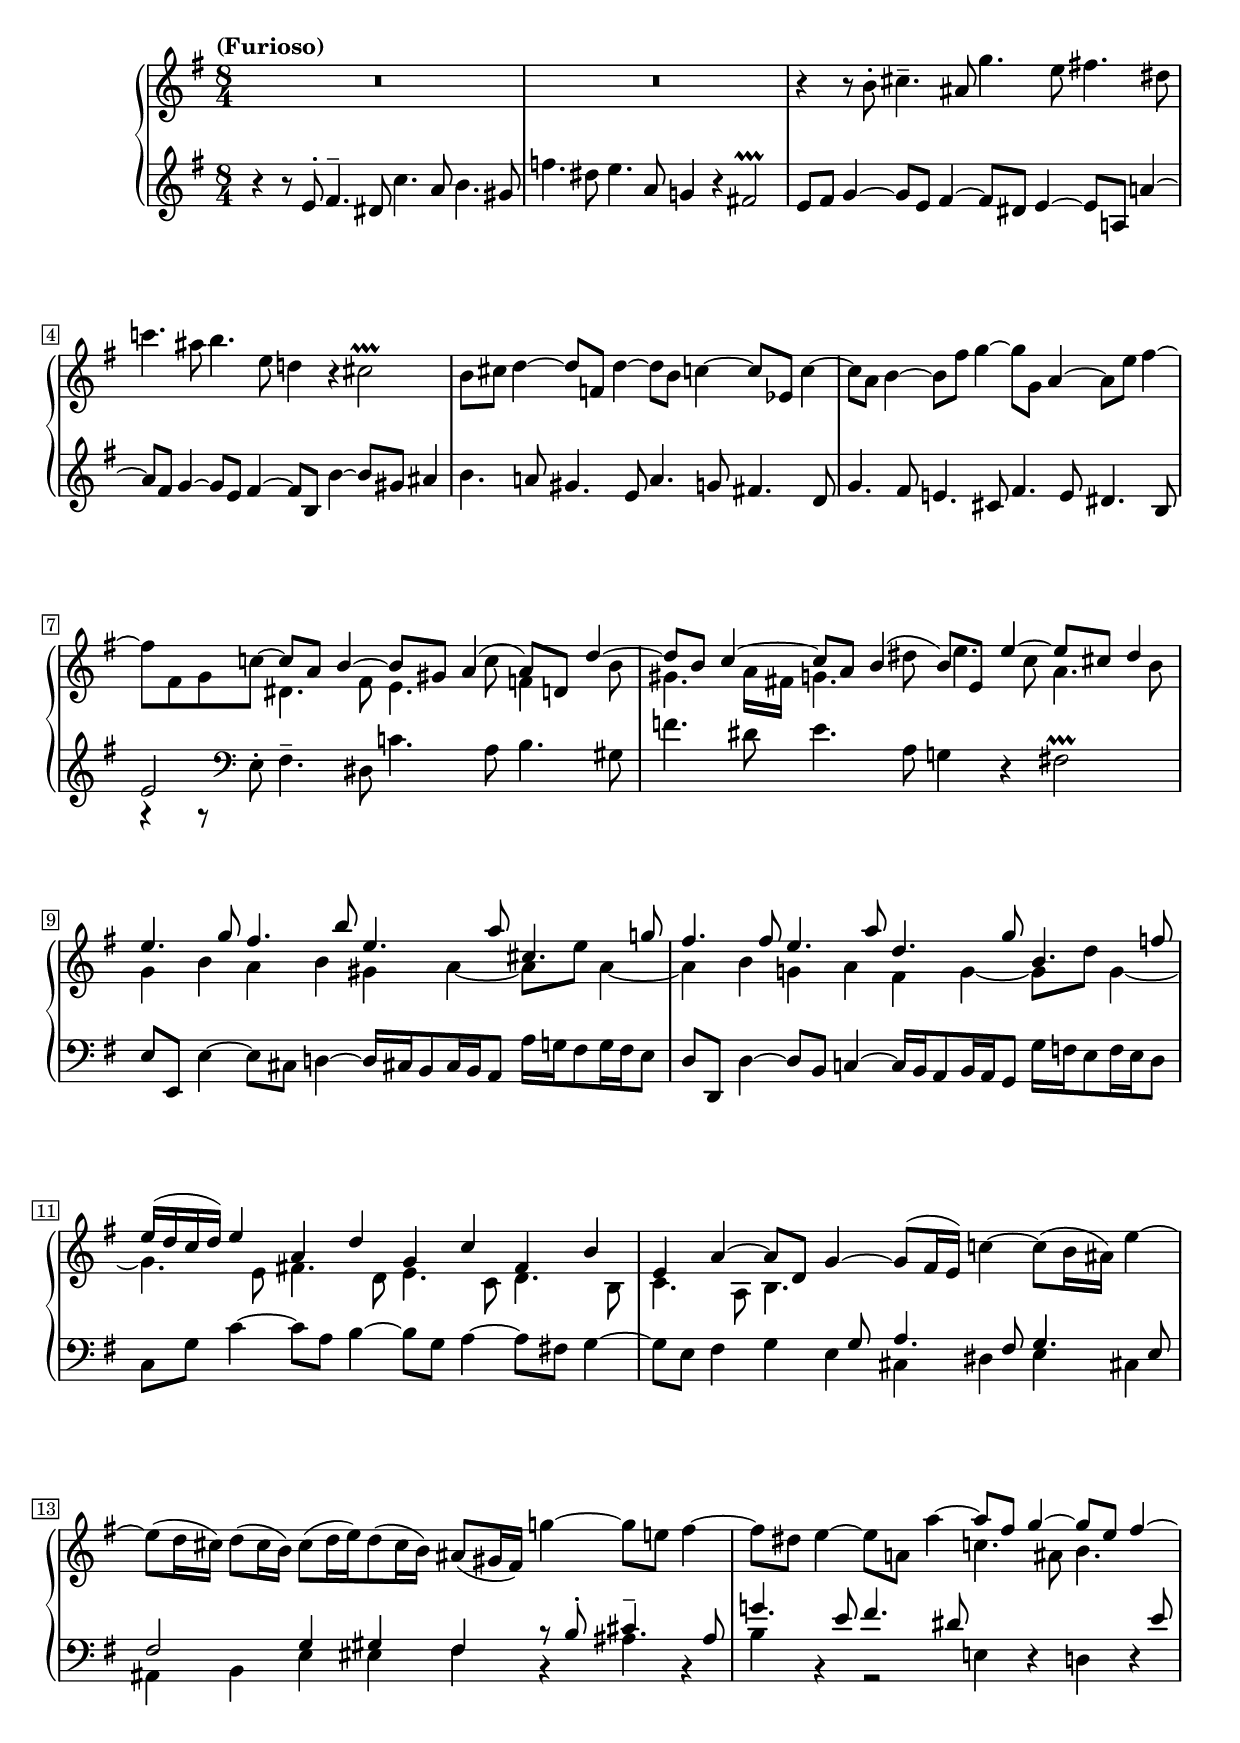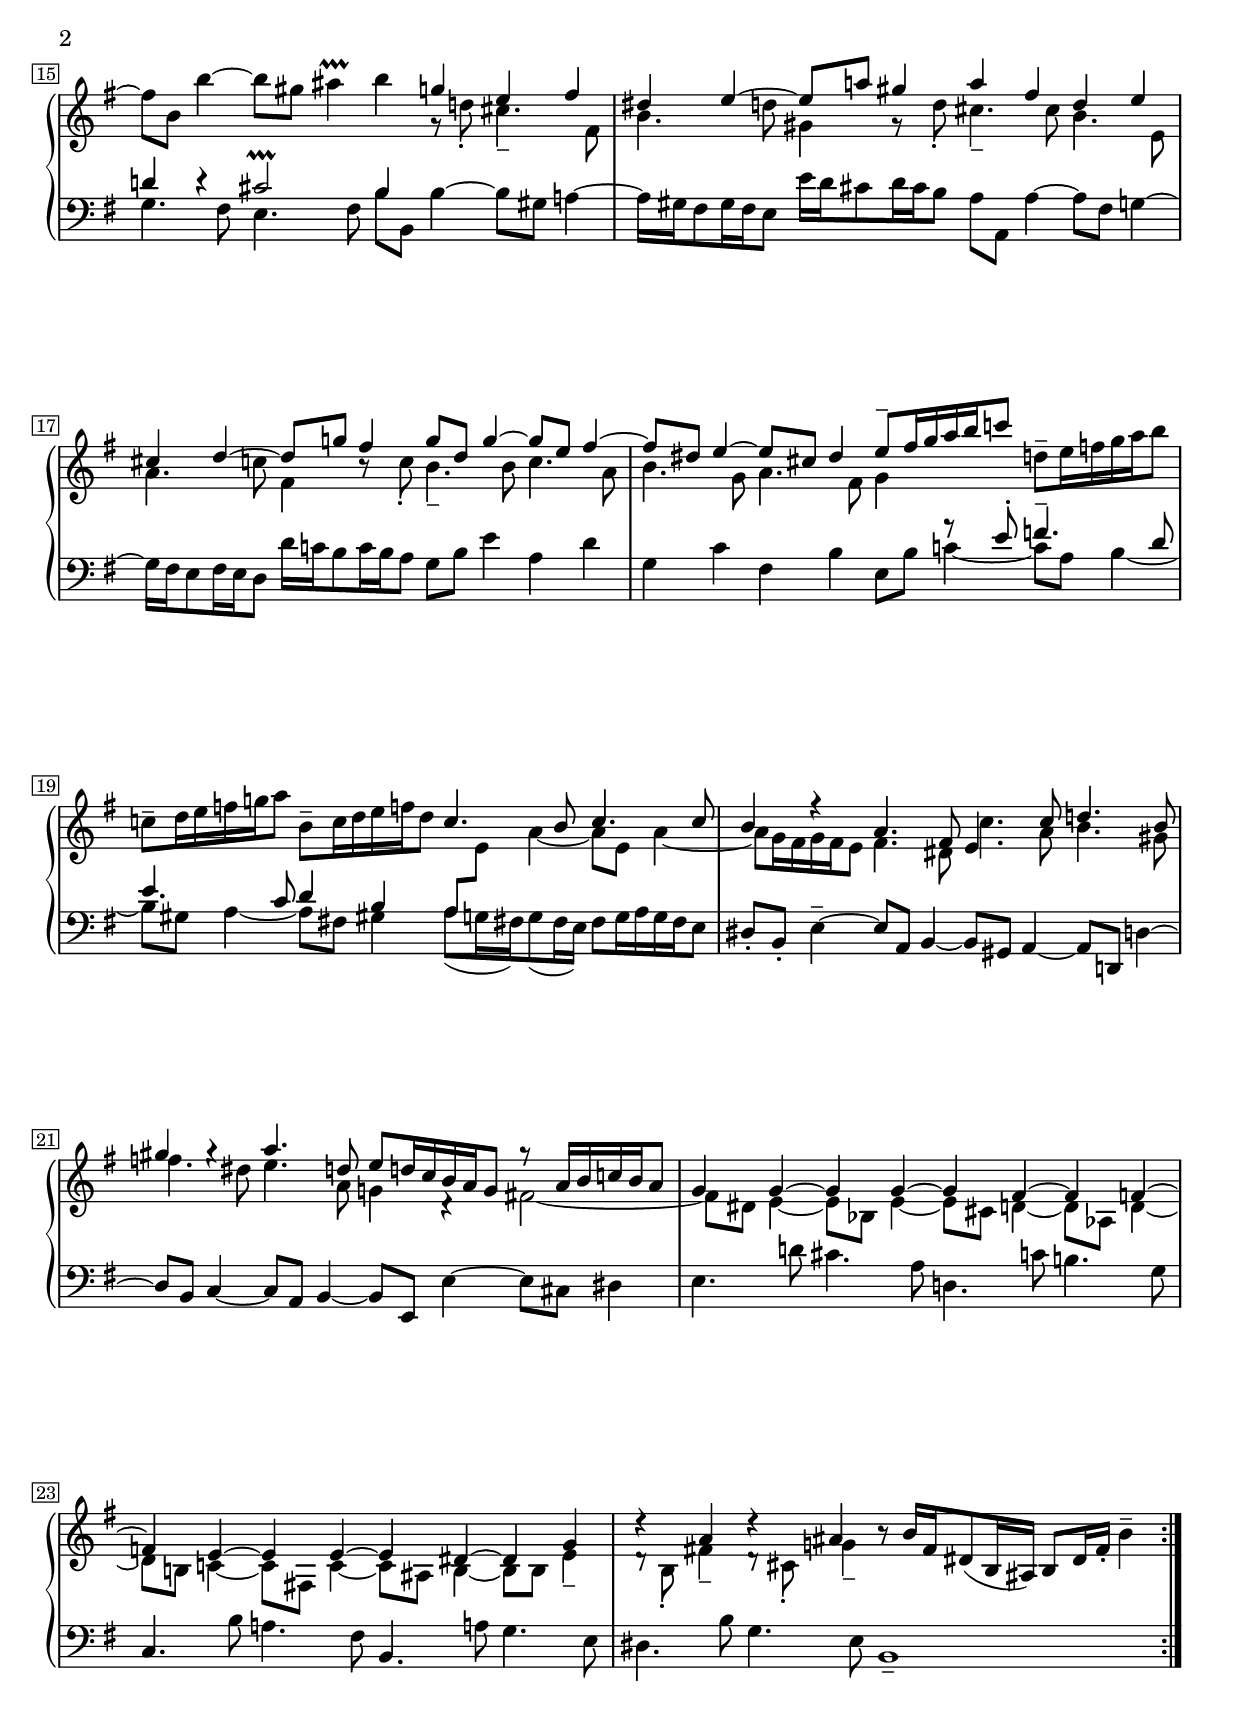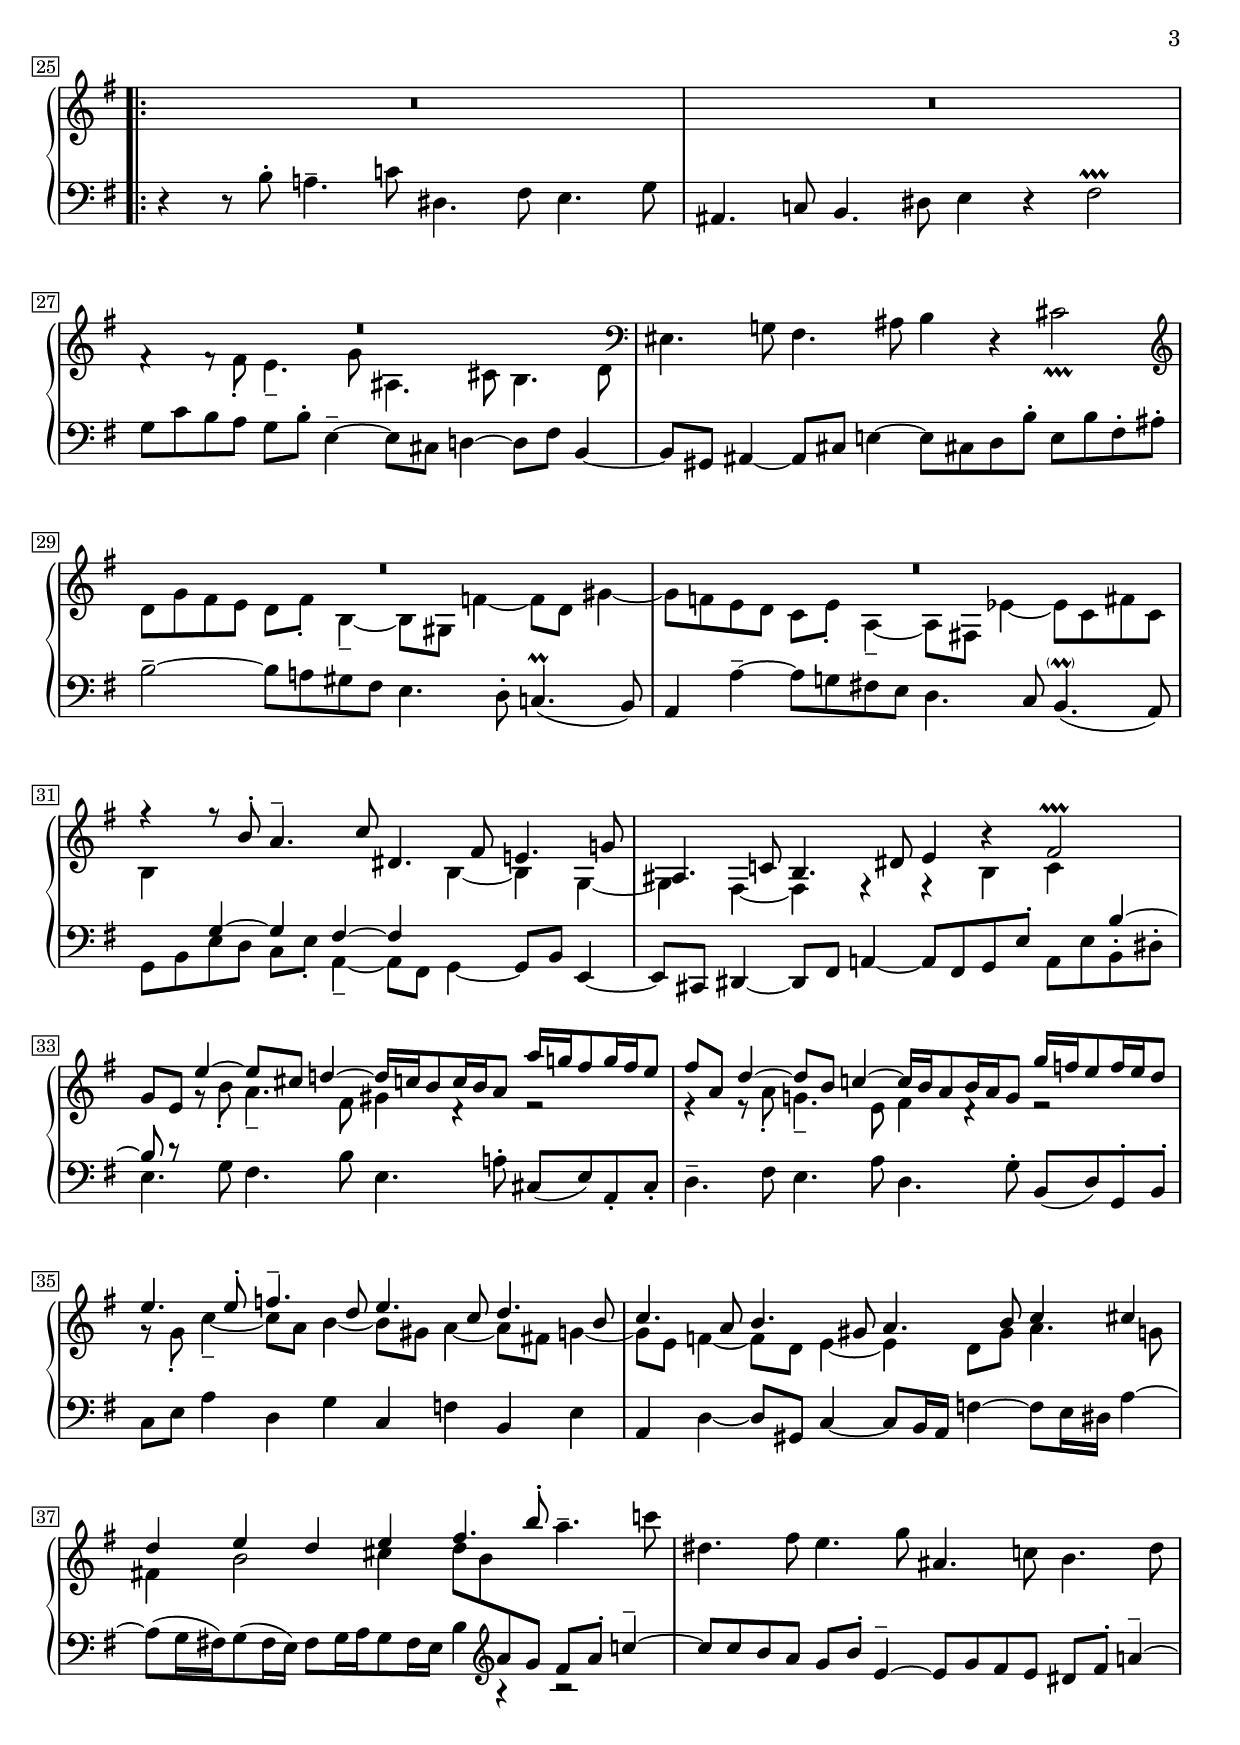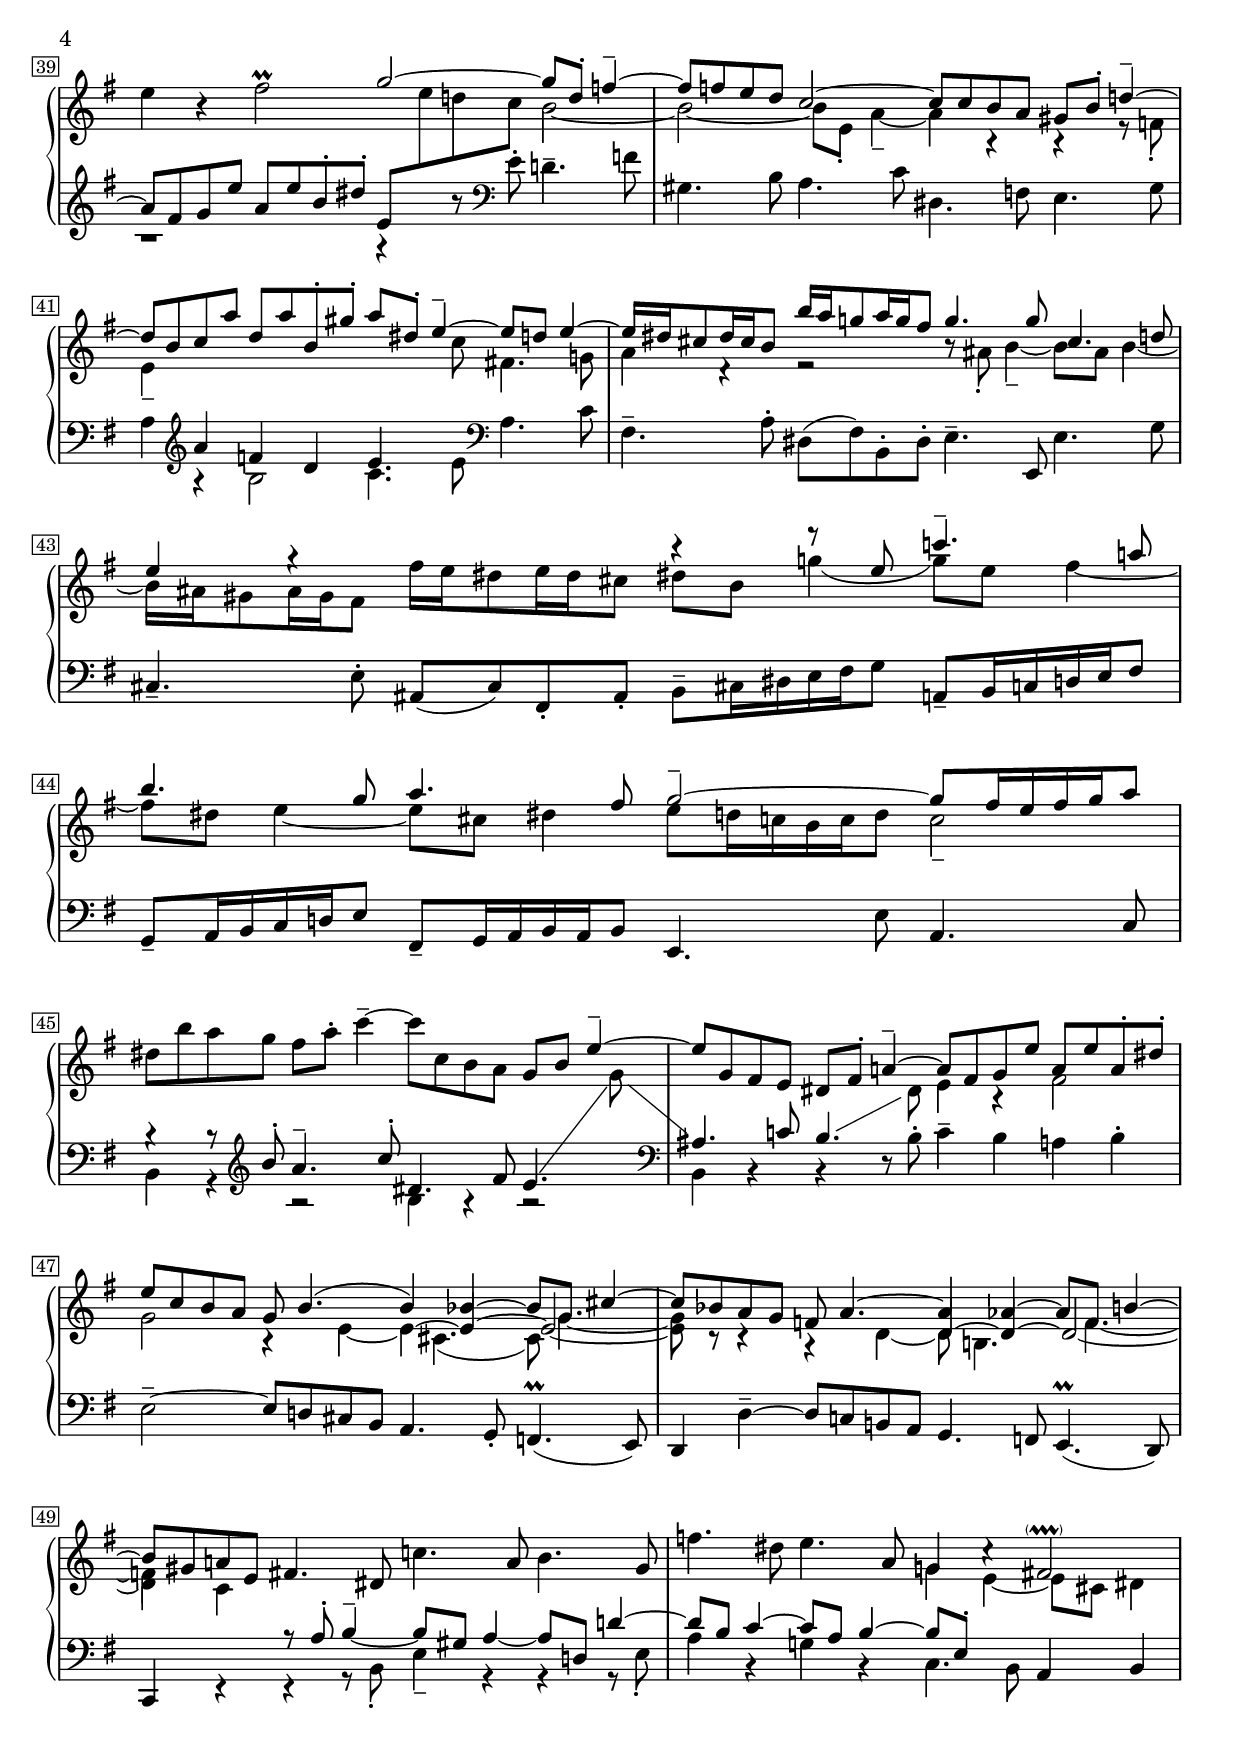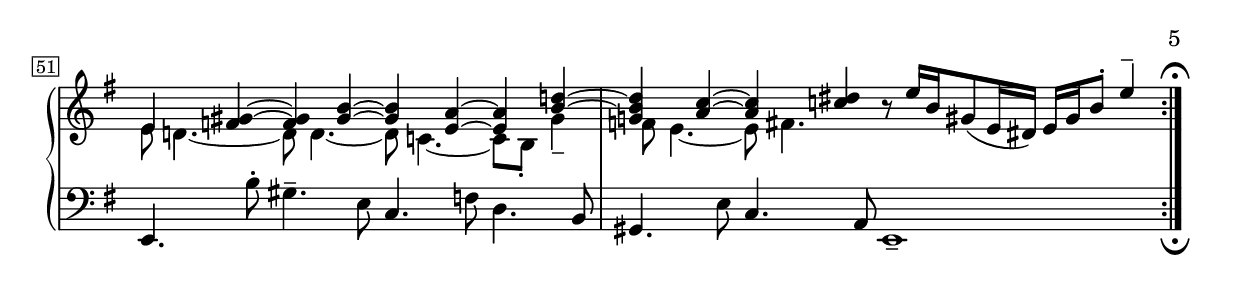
Global = {
  \key e \minor
  \time 8/4
  \include "../global.ly"
}

bottom = { \change Staff = "lower" \stemUp }
top = { \change Staff = "upper" \stemDown }

Sopran = \context Voice = "one" \relative c'' {
  \voiceOne
  \override MultiMeasureRest.staff-position = #0
  \override Rest.staff-position = #0
  \override DynamicText.Y-offset = #-2.4
  \override Hairpin.Y-offset = #-2
  \stemNeutral\tieUp
  \tempo \markup { \bold "(Furioso)" }
  \repeat volta 2
  {
  %1
  | R1*8/4
  | R1*8/4
  | r4 r8 b^. cis4.^- ais8 g'4. e8 fis4. dis8
  | c'!4. ais8 b4. e,8 d!4 r cis2\prallprall
  %5
  | b8[ cis] d4~ d8[ f,!] d'4~ d8[ b] c!4~ c8[ ees,] c'4~
  | c8[ a] b4~ b8[ fis'] g4~ g8[ g,] a4~ a8[ e'] fis4~
  | fis8[ fis, g c!~] \stemUp c[ a] b4~ b8[ gis]
    \once\shape #'((0 . 1) (0 . 1.5) (0 . 1.5) (0 . 1)) Tie
    a4~ a8[ d,!] d'4~
  | d8[ b] c4~ c8[ a]
    \once\shape #'((0 . 2) (0 . 2.5) (0 . 2) (0.4 . 1.5)) Tie
    b4~ \once\override NoteColumn.force-hshift = #0 b8[ e,]
    e'4~ e8[ cis] dis4
  | e4. g8 fis4. b8 e,4. a8 cis,4. g'!8
  %10
  | fis4. 8 e4. a8 d,4. g8 b,4. f'8
  | e16[( d c d)] e4 a, d g, c fis, b
  | e,4 a~ a8 d, g4~ g8[( fis16 e)] \stemNeutral\slurNeutral c'!4~ c8[( b16 ais)] e'4~
  | e8[( d16 cis)] d8[( cis16 b)] cis8[( d16 e) d8( cis16 b)] ais8[( gis16 fis)] g'!4~ g8 e fis4~
  | fis8 dis e4~ e8 a, a'4~ \stemUp a8 fis g4~ g8 e fis4~
  %15
  | \stemNeutral fis8 b, b'4~ b8 gis ais4\prallprall b \stemUp g e fis
  | dis4 e~ e8 a gis4 a fis d e
  | cis4 d~ d8 g fis4 g8 d g4~ g8 e fis4~
  | fis8 dis e4~ e8 cis dis4 e8^-[ fis16 g a b c!8] \stemDown d,8^-[ e16 f g a b8]
  | c,8^-[ d16 e f g a8] b,8^-[ c16 d e f! d8] \stemUp c4. b8 c4. c8
  %20
  | b4 f'\rest a,4. fis8 e4.c'8 d!4. b8
  | gis'4 g\rest a4. d,8 e8[ d!16 c b a g8] g'8\rest a,16[ b c! b a8]
  | g4 g~ g g~ g fis~ fis f~
  | f4 e~ e e~ e dis~ dis g
  | d'4\rest a d\rest ais r8 b16[ fis dis8( b16 ais)] b8 dis16 fis_. \stemDown b4^-
  }
  \pageBreak
  \repeat volta 2
  {
  %25
  | R1*8/4
  | R1*8/4
  | \override MultiMeasureRest.staff-position = #2
    R1*8/4
  | \clef bass s1*8/4
  | R1*8/4
  %30
  | R1*8/4
  | \stemUp f'4\rest f8\rest b,^. a4.^- c8 dis,4. fis8 e4. g8
  | \once\override NoteColumn.force-hshift = #1.5 ais,4. c!8 b4. dis8 e4 r fis2\prallprall
  | g8[ e] e'4~ e8[ cis] d!4~ d16[ c b8 c16 b a8] a'16[ g! fis8 g16 fis e8]
  | fis[ a,] d4~ 8 b c!4~ c16[ b a8 b16 a g8] g'16[ f! e8 f16 e d8]
  %35
  | e4. 8^. f!4.^- d8 e4. c8 d4. b8
  | c4. a8 b4. gis8 a4. b8 c4 cis
  | d e d e fis4. b8^. \stemDown a4.^- c!8
  | \stemNeutral dis,4. fis8 e4. g8 ais,4. c!8 b4. dis8
  | e4 r fis2\prall\prall \stemUp g2~ g8[ d^.] f!4~^-
  %40
  | f8[ f! e d] c2~ 8[ c b a] gis[ b^.] d4~^-
  | d8[ b c a'] d,[ a' b,^. gis'^.] a[ dis,^.] e4~^- 8[ d] e4~
  | e16[ dis cis8 dis16 cis b8] b'16[ a g8 a16 g fis8] g4. 8 cis,4. d!8
  | e4 g\rest s2 b4\rest e8\rest e, c'4.^- a!8
  | b4. g8 a4. fis8 g2~^- g8[ fis16 e fis g a8]
  %45
  | s1 s2 g,8[ b] e4~^-
  | e8[ g, fis e] dis[ fis^.] a4~^- a8[ fis g e'] a,[ e' a,^. dis^.]
  | e[ c b a] g b4.^( b4) bes~ \once\override NoteColumn.force-hshift = #0 bes8[ g] cis4~
  | cis8[ bes a g] f!8 a4.~ a4 aes~ 8[ f] b!4~
  | \stemNeutral b8[ gis a e] fis4. dis8 c'4. a8 b4. gis8
  %50
  | f'!4. dis8 e4. a,8 g!4 c\rest fis,2\parenthesize\prallprall
  | \stemUp e4 <f! gis>~ q <gis b>~ q <e a>~ q <b' d>~
  | <g b d> <a c>~ q <c! dis> r8 e16[ b gis8( e16 dis)] e16[ gis b8^.] e4^-
    \override Score.TextMark.self-alignment-X = #CENTER
    \textEndMark \markup { \musicglyph "scripts.ufermata" }
  }
  \fine
}

Alto = \context Voice = "two" \relative c' {
  \voiceTwo
  \override MultiMeasureRest.staff-position = #0
  \override Rest.staff-position = #0
  %1
  | s1*8/4*6
  %7
  | s2 dis4. fis8 e4. c'8 f,!4 s8 b8
  | gis4. a16[ fis] g!4. dis'8
    \once\override NoteColumn.force-hshift = #1.2 e4.
    c8 a4. b8
  | g4 b a b gis a~ a8 e' a,4~
  %10
  | a4 b g a fis g~ g8 d' g,4~
  | g4. e8 fis!4. d8 e4. c8 d4. b8
  | c4. a8 b4. \bottom g8 a4. fis8 g4. e8
  | fis2 g4 gis fis b8\rest b^. cis4.^- ais8
  | g'4. e8 fis4. dis8 \top c'!4. ais8 b4. \bottom e,8
  %15
  | d!4 d\rest cis2^\prallprall b4 \top g'8\rest d'_. cis4._- fis,8
  | b4. d!8 gis,4 g8\rest d'8_. cis4._- 8 b4. e,8
  | a4. c!8 fis,4 r8 c'8_. b4._- 8 c4. a8
  | b4. g8 a4. fis8 g4 \bottom g8\rest e^. f!4.^- d8
  | e4. c8 d4 b a8[ \top e'] a4~ a8 e a4~
  %20
  | a8[ g16 fis g fis e8] fis4. dis8 \once\override NoteColumn.force-hshift = #1.2 c'4. a8 b4. gis8
  | f'!4. dis8 e4. a,8 g!4 d\rest  fis2~
  | fis8 dis e4~ 8 bes e4~ 8 cis d!4~ d8 aes d4~
  | d8 b c4~ 8 fis, c'4~ 8 ais b4~ 8 8 e4_-
  | d8\rest b_. fis'4_- d8\rest cis_. g'!4_- s1
  %25
  | s1*8/4*2
  | f4\rest f8\rest fis_. e4._- g8 ais,4. cis8 b4. d8
  | eis,4. g!8 fis4. ais8 b4 r cis2_\prallprall
  | \clef treble
    d8[ g fis e] d[ fis_.] b,4~_- b8[ gis] f'!4~ f8[ d] gis4~
  %30
  | gis8[ f! e d] c[ e_.] a,4~_- a8[ fis] ees'4~ ees8[ c fis c]
  | \tieUp b4 \bottom g4~g fis~ fis \top\tieDown b~ b g~
  | g fis4~ 4 f\rest f\rest b c \bottom b^~
  | b8 c\rest \top g'\rest b_. a4._- fis8 gis4 d\rest e2\rest
  | e4\rest e8\rest a_. g4._- e8 fis4 d\rest e2\rest
  %35
  | g8\rest g_. c4~_- 8[ a] b4~ b8[ gis] a4~ a8[ fis] g!4~
  | g8[ e] f!4~ f8[ d] e4~ e d8[ gis] a4. g!8
  | \tieUp fis4 b2 cis4 d8[ b \bottom a g] fis[ a^.] c!4~^-
  | c8[ c b a] g[ b^.] e,4~^- e8[ g fis e] dis[ fis^.] a!4~^-
  | a8[ fis g e'] a,[ e' b^. dis^.] e,[ \top e' d! c] \tieDown b2~
  %40
  | b~ b8[ e,_.] a4~_- a b,\rest b\rest e8\rest f!_.
  | e4_- \bottom a f! d e4. \top c'8 fis,4. g!8
  | a4 d,\rest e2\rest r8 ais_. b4~_- 8[ ais] b4~
  | b16[ ais gis8 ais16 gis fis8] fis'16[ e dis8 e16 dis cis8] dis![ b]
    \shape #'((-0.2 . -0.5) (0 . -1.5) (0 . -1) (0 . 0)) Tie
    g'!4~ g8[ e] fis4~
  | fis8[ dis] e4~ 8[ cis] dis4 e8[ d!16 c! b c d8] c2_-
  %45
  | dis8[ b' a g] fis[ a^.] c4^~^- c8[ c, b a] s2
  | s1*8/4
  | s2. e4~ \tieUp e~ \stemUp e~ \once\override NoteColumn.force-hshift = #1 e2_~
  | \stemDown \once\override NoteColumn.force-hshift = #0 e8
    c8\rest c4\rest a\rest s \stemUp \once\override NoteColumn.force-hshift = #0 d~ d~
    \once\override NoteColumn.force-hshift = #0.4 d2_~
  | \stemDown d4 c s1.
  %50
  | \tieDown s1 g'!4 e~ e8[ cis] dis4
  | e8 d4.~ 8 4.~ 8 c4.~ c8[ b_.] gis'4_-
  | f!8 e4.~ 8 fis4.

}

Tenor = \context Voice = "three" \relative c' {
  \voiceThree
  \override MultiMeasureRest.staff-position = #0
  \override Rest.staff-position = #0
  %1
  | s1*8/4*6
  | e2 s1.
  | s1*8/4*37
  %45
  | \showStaffSwitch
    b4\rest b8\rest \clef treble b'^. a4.^- c8^. dis,4. fis8 e4. \top g8
  | \bottom ais,4. c!8 b4. \top dis8 e4 b\rest fis'2
    \hideStaffSwitch
  | \tieDown g2 b,4\rest s4. cis4._( \once\override NoteColumn.force-hshift = #0 8)
    \mergeDifferentlyDottedOn g'4.~
  | \once\omit Flag \once\override NoteColumn.force-hshift = #0 g8
    s s2 d4~ 8 b!4. s8 f'4.~
  | \once\override NoteColumn.force-hshift = #0 f4 s
    \bottom a,8\rest a^. b4~^- b8[ gis] a4~ a8[ d,!] \tieUp d'4~
  %50
  | d8[ b] c4~ c8[ a] b4~ b8[ e,^.]

}

Bass = \context Voice = "four" \relative c {
  \voiceFour
  \override MultiMeasureRest.staff-position = #0
  \override Rest.staff-position = #0
  \stemNeutral\tieUp
  %1
  \repeat volta 2
  {
  | \clef treble r4 r8 e'^. fis4.^- dis8  c'4. a8  b4. gis8
  | f'4. dis8  e4. a,8  g!4 r  fis!2^\prallprall
  | e8[ fis] g4~  g8[ e] fis4~ fis8[ dis] e4~ e8[ a,!] a'!4~
  | a8[ fis] g4~ g8[ e] fis4~ fis8[ b,] b'4~ b8[ gis] ais4
  %5
  | b4. a!8 gis4. e8 a4. g!8 fis4. d8
  | g4. fis8 e!4. cis8 fis4. e8 dis4. b8
  | g4\rest g8\rest \clef bass e^. fis4.^- dis8 c'4. a8 b4. gis8
  | f'!4. dis8 e4. a,8 g!4 r fis2^\prallprall
  | e8 e, e'4~ e8 cis d!4~ d16[ cis! b8 cis16 b a8] a'16[ g fis8 g16 fis e8]
  %10
  | d8 d, d'4~ d8 b c4~ c16[ b a8 b16 a g8] g'16[ f e8 f16 e d8]
  | \stemDown c8 g' c4~ c8 a b4~ b8 g a4~ a8 fis g4~
  | g8 e fis4 g4 e cis dis e cis
  | ais4 b e eis fis b,\rest ais' b,\rest
  | b'4 b,\rest g2\rest e'4 r d! r
  %15
  | g4. fis8 e4. fis8 b b, b'4~ b8 gis a!4~
  | a16[ gis fis8 gis16 fis e8] e'16[ d cis8 d16 cis b8] a8 a, a'4~ a8 fis g4~
  | g16[ fis e8 fis16 e d8] d'16[ c! b8 c16 b a8] g8 b e4 a, d
  | g,4 c fis, b e,8 b' c!4_~ c8 a b4_~
  | b8 gis a4_~ a8 fis! gis4 a8[( g16 fis) g8( fis16 e)] fis8[ g16 a g fis e8]
  %20
  | \stemNeutral\tieNeutral dis8_. b_. e4~^- e8 a, b4~ b8 gis a4~ a8 d,! d'4~
  | d8 b c4~ c8 a b4~ b8 e, e'4~ e8 cis dis4
  | e4. d'!8 cis4. a8 d,4. c'8 b!4. g8
  | c,4. b'8 a4. fis8 b,4. a'!8 g4. e8
  | dis4. b'8 g4. e8 b1_-
  }
  \repeat volta 2
  {
  %25
  | r4 r8 b'^. a4.^- c8 dis,4. fis8 e4. g8
  | ais,4. c!8 b4. dis8 e4 r fis2^\prallprall
  | g8[ c b a] g[ b^.] e,4~^- e8[ cis] d!4~ d8[ fis] b,4~
  | b8[ gis] ais4~ ais8[ cis] e!4~ e8[ cis! d b'^.] e,[ b' fis^. ais^.]
  | b2~^- b8[ a! gis fis] e4. d8^. c!4.(^\prall b8)
  %30
  | a4 a'~^- a8[ g! fis! e] d4. c8 b4.^\parenthesize\prall( a8)
  | \stemDown g8[ b e d] c[ e_.] a,4_~_- a8 fis g4~ \stemNeutral g8 b e,4~
  | e8 cis dis4~ dis8 fis a4~ a8[ fis g e'^.] \stemDown a,[ e' b^. dis^.]
  | e4. g8 fis4. b8 e,4. a8^. \stemUp cis,8[( e) a,_. cis_.]
  | \stemDown d4.^- fis8 e4. a8 d,4. g8^. \stemUp b,8[( d) g,^. b^.]
  %35
  | \stemNeutral\slurNeutral c8 e a4 d, g c, f! b, e
  | a,4 d~ d8 gis, c4~ c8[ b16 a] f'!4~ f8[ e16 dis] a'4~
  | a8[( g16 fis!) g8( fis16 e)] fis8[ g16 a g8 fis16 e] b'4 \clef treble a4\rest b2\rest
  | s1*8/4
  | a1\rest g4\rest r8 \clef bass e'^. d!4.^- f8
  %40
  | gis,4. b8 a4. c8 dis,4. f8 e4. gis8
  | a4 \clef treble \stemDown a\rest b2 c4. e8 \clef bass a,4. c8
  | fis,4.^- a8^. dis,8[( fis) b,^. dis^.] \stemNeutral e4.^- e,8 e'4. g8
  | cis,4._- e8^. ais,8[( cis) fis,-. ais-.] b^-[ cis!16 dis e fis g8] a,8_-[ b16 c d e fis8]
  | g,8_-[ a16 b c d e8] fis,8_-[ g16 a b a b8] e,4. e'8 a,4. c8
  %45
  | \stemDown b4 g\rest a'2\rest b4 a4\rest a2\rest
  | \clef bass b,4 b\rest b\rest r8 b'^. c4^- b a! b^.
  | \stemNeutral e,2~^- e8[ d! cis b] a4. g8_. f!4.(^\prall e8)
  | d4 d'~^- d8[ c! b! a] g4. f!8 e4.^\prall( d8)
  | c4 e\rest e\rest \stemDown g8\rest b_. e4_- g,\rest g\rest g8\rest e'_.
  %50
  | a4 b,\rest g'! b,\rest \stemDown c4. b8 \stemNeutral a4 b
  | e,4. b''8^. gis4.^- e8 c4. f8 d4. b8
  | gis4. e'8 c4. a8 e1_-
    \tweak direction #DOWN
    \textEndMark \markup { \musicglyph "scripts.dfermata" }
  }
  \fine
}

\score {
  \new PianoStaff
  <<
    \accidentalStyle Score.piano
    \context Staff = "upper" <<
      \set Staff.midiInstrument = #"acoustic grand"
      \Global
      \clef treble
      \Sopran
      \Alto
    >>
    \context Staff = "lower" <<
      \set Staff.midiInstrument = #"acoustic grand"
      \Global
      \clef bass
      \Tenor
      \Bass
    >>
  >>
  \header {
    %composer = "Johann Sebastian Bach"
    %opus = "BWV 830"
    title = \markup {
      %\override #'(font-name . "TeX Gyre Schola") {
        "Gigue"
      %}
    }
  }
  \layout {
    \context {
      \PianoStaff
    }
  }
  \midi {
    \tempo 4 = 60
  }
}
